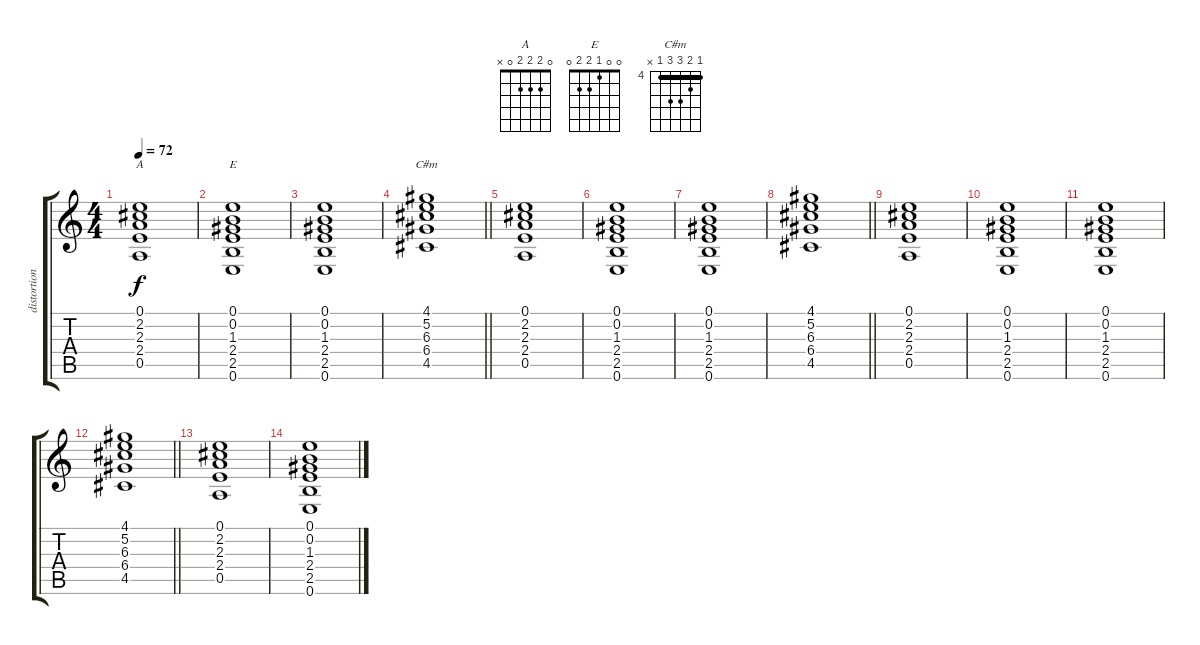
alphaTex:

\track ("distortion" "distortion") {instrument distortionguitar}
\staff {score tabs}
\tuning (E4 B3 G3 D3 A2 E2) {hide}
\chord ("A" 0 2 2 2 0 x)
\chord ("E" 0 0 1 2 2 0)
\chord ("C#m" 4 5 6 6 4 x) {firstfret 4 barre 4}
\ts (4 4)
\tempo 72
\clef g2
\ks c
(0.1 2.2 2.3 2.4 0.5).1{ch "A" dy f} |
(0.1 0.2 1.3 2.4 2.5 0.6).1{ch "E"} |
(0.1 0.2 1.3 2.4 2.5 0.6).1 |
\barLineRight lightlight
(4.1 5.2 6.3 6.4 4.5).1{ch "C#m"} |
(0.1 2.2 2.3 2.4 0.5).1 |
(0.1 0.2 1.3 2.4 2.5 0.6).1{volume 6} |
(0.1 0.2 1.3 2.4 2.5 0.6).1 |
\barLineRight lightlight
(4.1 5.2 6.3 6.4 4.5).1 |
(0.1 2.2 2.3 2.4 0.5).1 |
(0.1 0.2 1.3 2.4 2.5 0.6).1 |
(0.1 0.2 1.3 2.4 2.5 0.6).1 |
\barLineRight lightlight
(4.1 5.2 6.3 6.4 4.5).1 |
(0.1 2.2 2.3 2.4 0.5).1 |
(0.1 0.2 1.3 2.4 2.5 0.6).1
